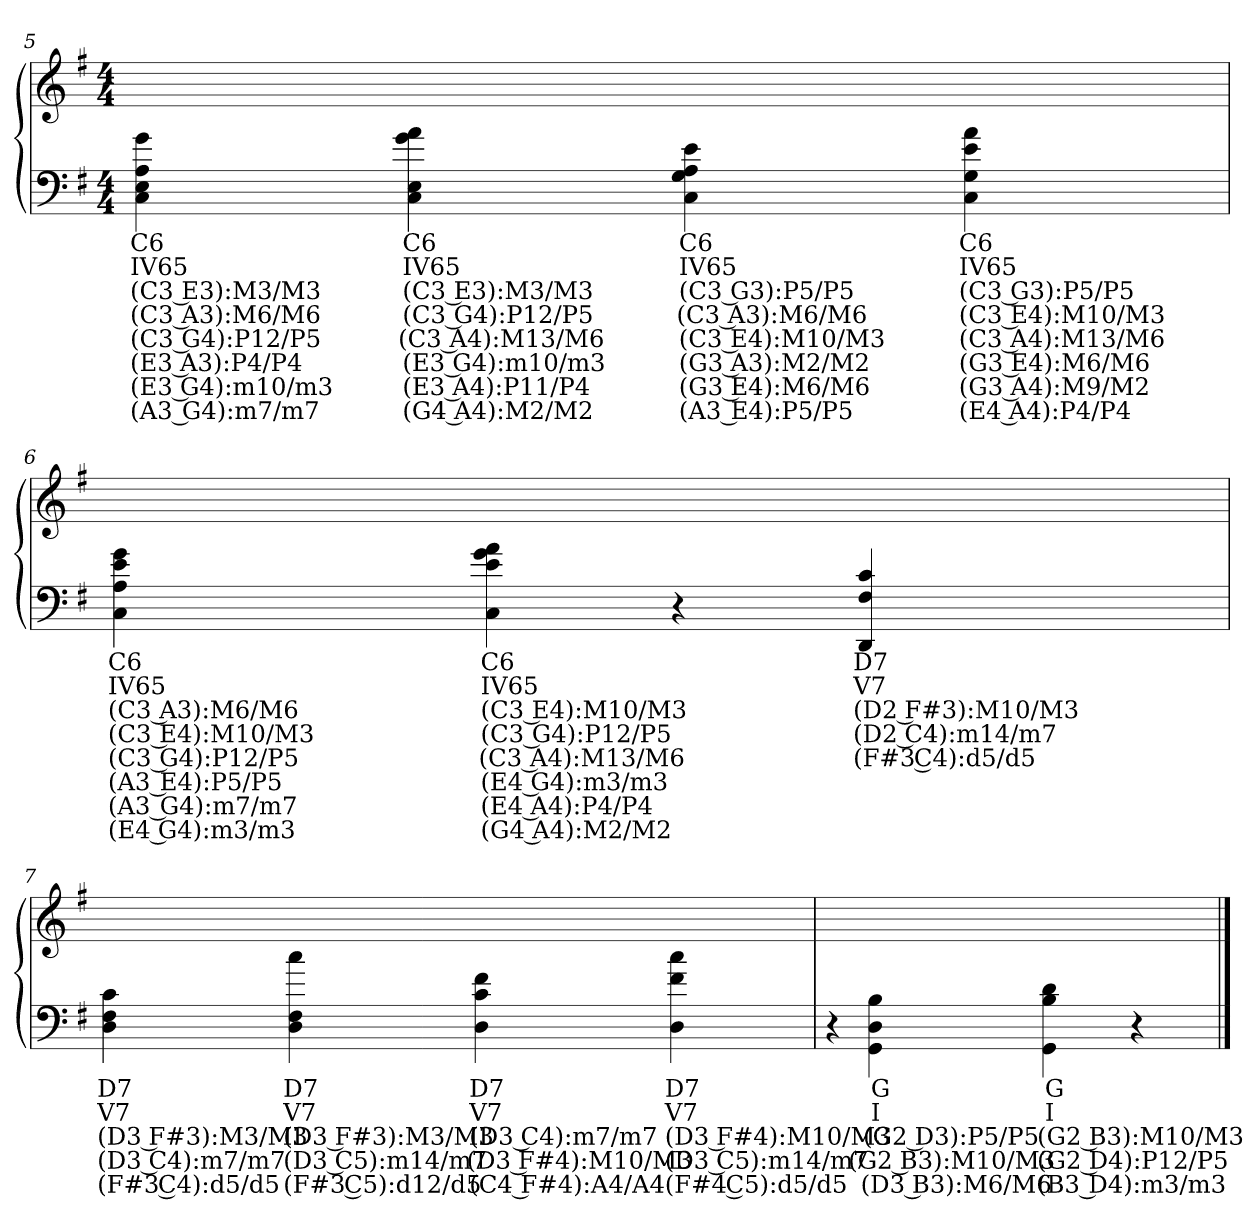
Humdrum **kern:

**kern	**text	**text	**text	**text	**text	**text	**text	**text	**kern
*part2	*part2	*part2	*part2	*part2	*part2	*part2	*part2	*part2	*part1
*staff2	*staff2	*staff2	*staff2	*staff2	*staff2	*staff2	*staff2	*staff2	*staff1
*clefF4	*	*	*	*	*	*	*	*	*clefG2
*k[f#]	*	*	*	*	*	*	*	*	*k[f#]
*G:	*	*	*	*	*	*	*	*	*G:
*M4/4	*	*	*	*	*	*	*	*	*M4/4
=5	=5	=5	=5	=5	=5	=5	=5	=5	=5
4C 4E 4A 4g	C6	IV65	(C3 E3):M3/M3	(C3 A3):M6/M6	(C3 G4):P12/P5	(E3 A3):P4/P4	(E3 G4):m10/m3	(A3 G4):m7/m7	1ryy
4C 4E 4g 4a	C6	IV65	(C3 E3):M3/M3	(C3 G4):P12/P5	(C3 A4):M13/M6	(E3 G4):m10/m3	(E3 A4):P11/P4	(G4 A4):M2/M2	.
4C 4G 4A 4e	C6	IV65	(C3 G3):P5/P5	(C3 A3):M6/M6	(C3 E4):M10/M3	(G3 A3):M2/M2	(G3 E4):M6/M6	(A3 E4):P5/P5	.
4C 4G 4e 4a	C6	IV65	(C3 G3):P5/P5	(C3 E4):M10/M3	(C3 A4):M13/M6	(G3 E4):M6/M6	(G3 A4):M9/M2	(E4 A4):P4/P4	.
=6	=6	=6	=6	=6	=6	=6	=6	=6	=6
4C 4A 4e 4g	C6	IV65	(C3 A3):M6/M6	(C3 E4):M10/M3	(C3 G4):P12/P5	(A3 E4):P5/P5	(A3 G4):m7/m7	(E4 G4):m3/m3	1ryy
4C 4e 4g 4a	C6	IV65	(C3 E4):M10/M3	(C3 G4):P12/P5	(C3 A4):M13/M6	(E4 G4):m3/m3	(E4 A4):P4/P4	(G4 A4):M2/M2	.
4r	.	.	.	.	.	.	.	.	.
4DD 4F# 4c	D7	V7	(D2 F#3):M10/M3	(D2 C4):m14/m7	(F#3 C4):d5/d5	.	.	.	.
=7	=7	=7	=7	=7	=7	=7	=7	=7	=7
4D 4F# 4c	D7	V7	(D3 F#3):M3/M3	(D3 C4):m7/m7	(F#3 C4):d5/d5	.	.	.	1ryy
4D 4F# 4cc	D7	V7	(D3 F#3):M3/M3	(D3 C5):m14/m7	(F#3 C5):d12/d5	.	.	.	.
4D 4c 4f#	D7	V7	(D3 C4):m7/m7	(D3 F#4):M10/M3	(C4 F#4):A4/A4	.	.	.	.
4D 4f# 4cc	D7	V7	(D3 F#4):M10/M3	(D3 C5):m14/m7	(F#4 C5):d5/d5	.	.	.	.
=8	=8	=8	=8	=8	=8	=8	=8	=8	=8
4r	.	.	.	.	.	.	.	.	1ryy
4GG 4D 4B	G	I	(G2 D3):P5/P5	(G2 B3):M10/M3	(D3 B3):M6/M6	.	.	.	.
4GG 4B 4d	G	I	(G2 B3):M10/M3	(G2 D4):P12/P5	(B3 D4):m3/m3	.	.	.	.
4r	.	.	.	.	.	.	.	.	.
==	==	==	==	==	==	==	==	==	==
*-	*-	*-	*-	*-	*-	*-	*-	*-	*-
